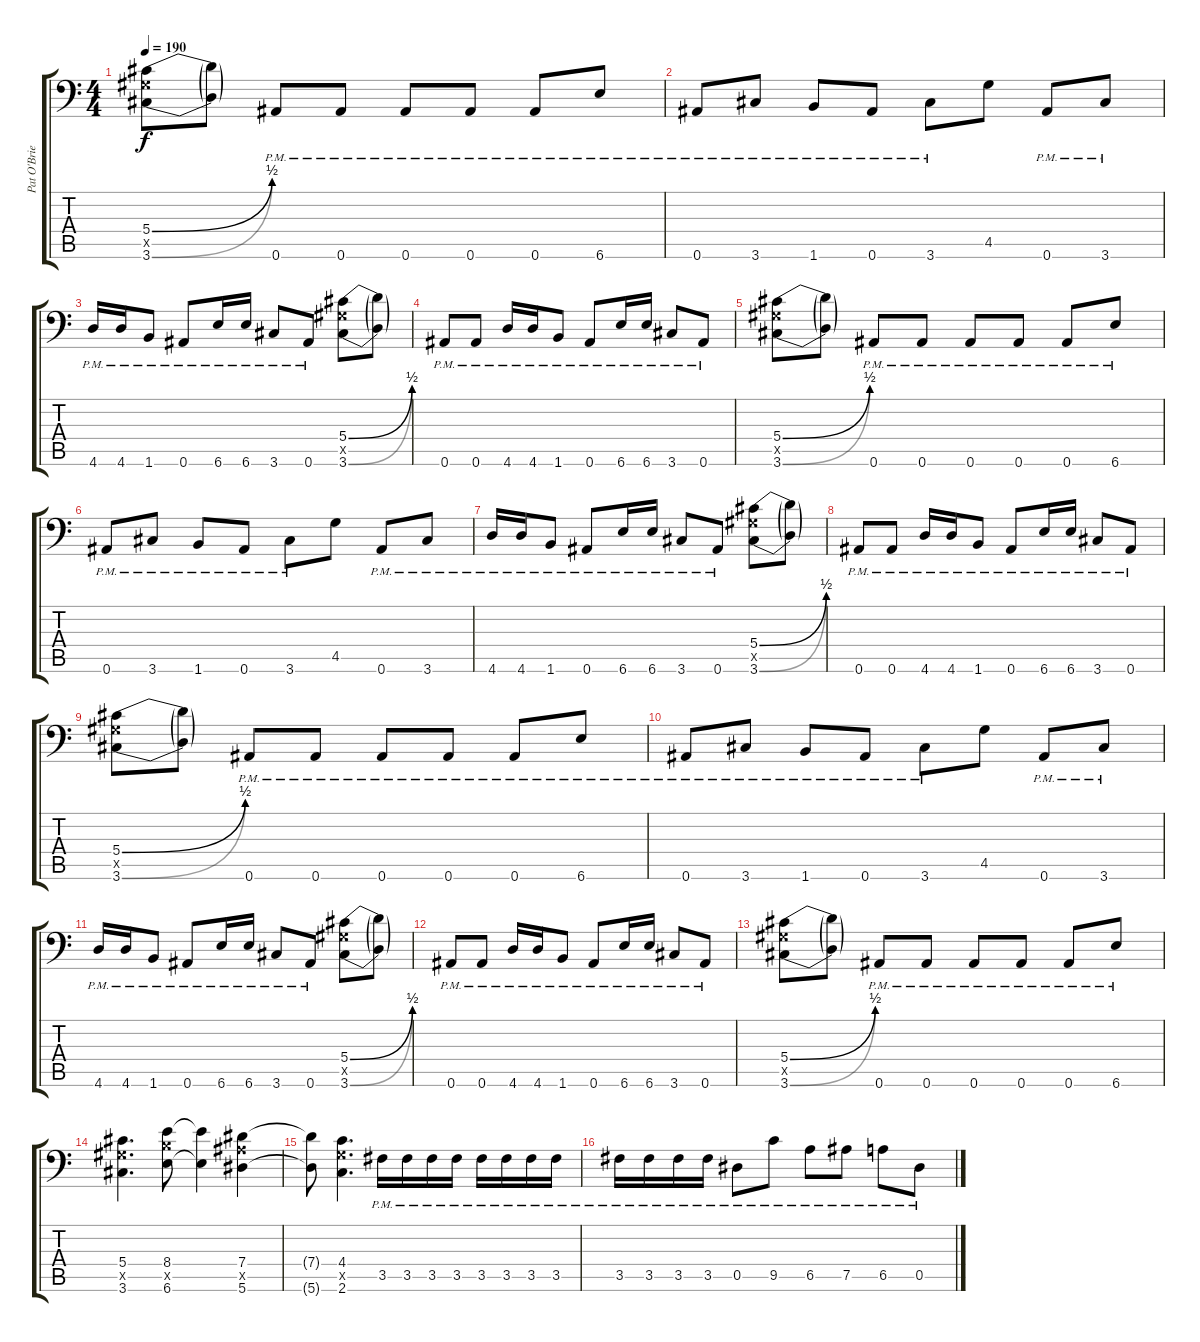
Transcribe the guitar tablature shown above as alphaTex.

\track ("Pat O'Brien" "Pat O'Brie") {instrument distortionguitar}
\staff {score tabs}
\tuning (Bb3 F3 Db3 Ab2 Eb2 Bb1) {hide}
\ts (4 4)
\tempo 190
\clef f4
\ks c
(5.4{be (bend 0 0 60 2)} 5.5{x} 3.6{be (bend 0 0 60 2)}).8{dy f} (5.4{t} 3.6{t}).8 0.6{pm}.8 0.6{pm}.8 0.6{pm}.8 0.6{pm}.8 0.6{pm}.8 6.6{pm}.8 |
0.6{pm}.8 3.6{pm}.8 1.6{pm}.8 0.6{pm}.8 3.6{pm}.8 4.5.8 0.6{pm}.8 3.6{pm}.8 |
4.6{pm}.16 4.6{pm}.16 1.6{pm}.8 0.6{pm}.8 6.6{pm}.16 6.6{pm}.16 3.6{pm}.8 0.6{pm}.8 (5.4{be (bend 0 0 60 2)} 5.5{x} 3.6{be (bend 0 0 60 2)}).8 (5.4{t} 3.6{t}).8 |
0.6{pm}.8 0.6{pm}.8 4.6{pm}.16 4.6{pm}.16 1.6{pm}.8 0.6{pm}.8 6.6{pm}.16 6.6{pm}.16 3.6{pm}.8 0.6{pm}.8 |
(5.4{be (bend 0 0 60 2)} 5.5{x} 3.6{be (bend 0 0 60 2)}).8 (5.4{t} 3.6{t}).8 0.6{pm}.8 0.6{pm}.8 0.6{pm}.8 0.6{pm}.8 0.6{pm}.8 6.6{pm}.8 |
0.6{pm}.8 3.6{pm}.8 1.6{pm}.8 0.6{pm}.8 3.6{pm}.8 4.5.8 0.6{pm}.8 3.6{pm}.8 |
4.6{pm}.16 4.6{pm}.16 1.6{pm}.8 0.6{pm}.8 6.6{pm}.16 6.6{pm}.16 3.6{pm}.8 0.6{pm}.8 (5.4{be (bend 0 0 60 2)} 5.5{x} 3.6{be (bend 0 0 60 2)}).8 (5.4{t} 3.6{t}).8 |
0.6{pm}.8 0.6{pm}.8 4.6{pm}.16 4.6{pm}.16 1.6{pm}.8 0.6{pm}.8 6.6{pm}.16 6.6{pm}.16 3.6{pm}.8 0.6{pm}.8 |
(5.4{be (bend 0 0 60 2)} 5.5{x} 3.6{be (bend 0 0 60 2)}).8 (5.4{t} 3.6{t}).8 0.6{pm}.8 0.6{pm}.8 0.6{pm}.8 0.6{pm}.8 0.6{pm}.8 6.6{pm}.8 |
0.6{pm}.8 3.6{pm}.8 1.6{pm}.8 0.6{pm}.8 3.6{pm}.8 4.5.8 0.6{pm}.8 3.6{pm}.8 |
4.6{pm}.16 4.6{pm}.16 1.6{pm}.8 0.6{pm}.8 6.6{pm}.16 6.6{pm}.16 3.6{pm}.8 0.6{pm}.8 (5.4{be (bend 0 0 60 2)} 5.5{x} 3.6{be (bend 0 0 60 2)}).8 (5.4{t} 3.6{t}).8 |
0.6{pm}.8 0.6{pm}.8 4.6{pm}.16 4.6{pm}.16 1.6{pm}.8 0.6{pm}.8 6.6{pm}.16 6.6{pm}.16 3.6{pm}.8 0.6{pm}.8 |
(5.4{be (bend 0 0 60 2)} 5.5{x} 3.6{be (bend 0 0 60 2)}).8 (5.4{t} 3.6{t}).8 0.6{pm}.8 0.6{pm}.8 0.6{pm}.8 0.6{pm}.8 0.6{pm}.8 6.6{pm}.8 |
(5.4 5.5{x} 3.6).4{d} (8.4 8.5{x} 6.6).8 (8.4{t} 6.6{t}).4 (7.4 7.5{x} 5.6).4 |
(7.4{t} 5.6{t}).8 (4.4 4.5{x} 2.6).4{d} 3.5{pm}.16 3.5{pm}.16 3.5{pm}.16 3.5{pm}.16 3.5{pm}.16 3.5{pm}.16 3.5{pm}.16 3.5{pm}.16 |
3.5{pm}.16 3.5{pm}.16 3.5{pm}.16 3.5{pm}.16 0.5{pm}.8 9.5{pm}.8 6.5{pm}.8 7.5{pm}.8 6.5{pm}.8 0.5{pm}.8
